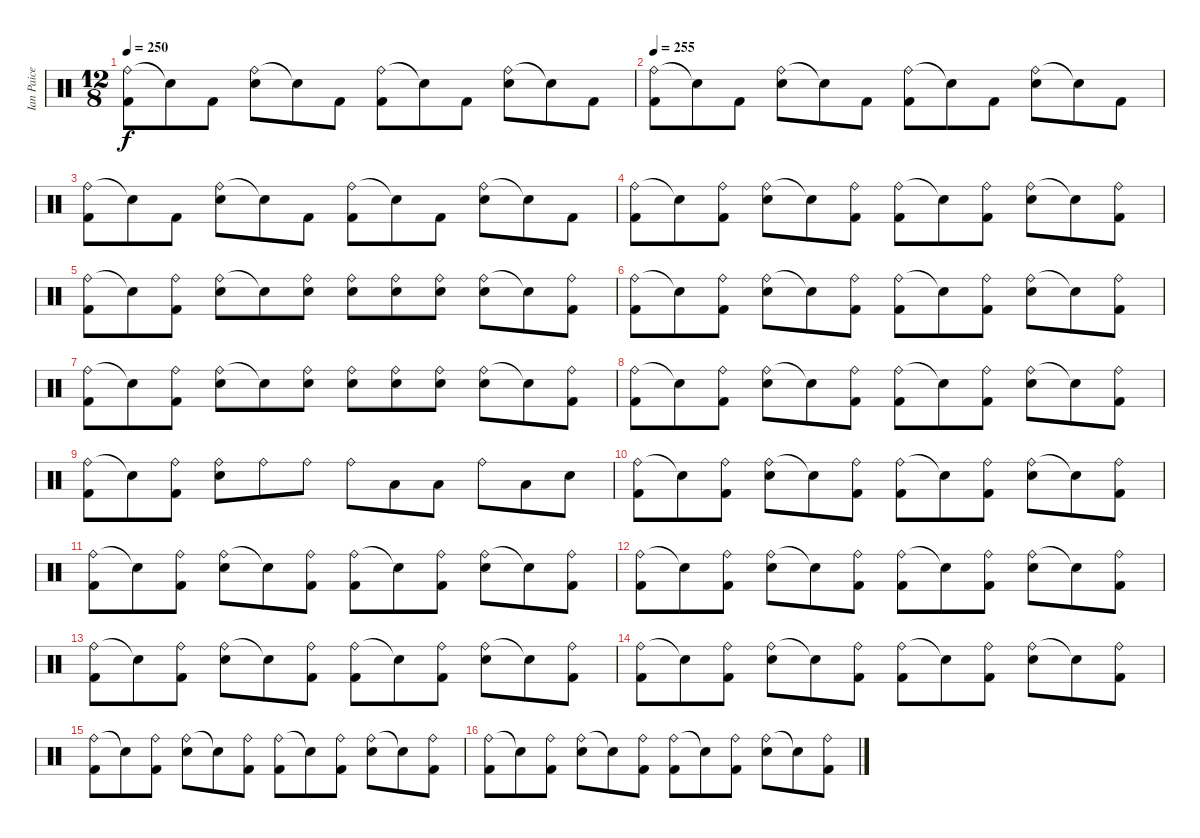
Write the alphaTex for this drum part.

\track ("Ian Paice" "Ian Paice") {instrument percussion}
\staff {score}
\articulation defaults
\ts (12 8)
\tempo 250
\clef neutral
\ks c
("Ride (bell)" "Kick (hit) 2").8{dy f} "Snare (hit)"{t}.8 "Kick (hit) 2".8 ("Ride (bell)" "Electric Snare (hit)").8 "Snare (hit)"{t}.8 "Kick (hit) 2".8 ("Ride (bell)" "Kick (hit) 2").8 "Snare (hit)"{t}.8 "Kick (hit) 2".8 ("Ride (bell)" "Electric Snare (hit)").8 "Snare (hit)"{t}.8 "Kick (hit) 2".8 |
\tempo 255
("Ride (bell)" "Kick (hit) 2").8 "Snare (hit)"{t}.8 "Kick (hit) 2".8 ("Ride (bell)" "Electric Snare (hit)").8 "Snare (hit)"{t}.8 "Kick (hit) 2".8 ("Ride (bell)" "Kick (hit) 2").8 "Snare (hit)"{t}.8 "Kick (hit) 2".8 ("Ride (bell)" "Electric Snare (hit)").8 "Snare (hit)"{t}.8 "Kick (hit) 2".8 |
("Ride (bell)" "Kick (hit) 2").8 "Snare (hit)"{t}.8 "Kick (hit) 2".8 ("Ride (bell)" "Electric Snare (hit)").8 "Snare (hit)"{t}.8 "Kick (hit) 2".8 ("Ride (bell)" "Kick (hit) 2").8 "Snare (hit)"{t}.8 "Kick (hit) 2".8 ("Ride (bell)" "Electric Snare (hit)").8 "Snare (hit)"{t}.8 "Kick (hit) 2".8 |
("Ride (bell)" "Kick (hit) 2").8 "Snare (hit)"{t}.8 ("Ride (bell)" "Kick (hit) 2").8 ("Ride (bell)" "Electric Snare (hit)").8 "Snare (hit)"{t}.8 ("Ride (bell)" "Kick (hit) 2").8 ("Ride (bell)" "Kick (hit) 2").8 "Snare (hit)"{t}.8 ("Ride (bell)" "Kick (hit) 2").8 ("Ride (bell)" "Electric Snare (hit)").8 "Snare (hit)"{t}.8 ("Ride (bell)" "Kick (hit) 2").8 |
("Ride (bell)" "Kick (hit) 2").8 "Snare (hit)"{t}.8 ("Ride (bell)" "Kick (hit) 2").8 ("Ride (bell)" "Electric Snare (hit)").8 "Snare (hit)"{t}.8 ("Ride (bell)" "Electric Snare (hit)").8 ("Ride (bell)" "Electric Snare (hit)").8 ("Ride (bell)" "Electric Snare (hit)").8 ("Ride (bell)" "Electric Snare (hit)").8 ("Ride (bell)" "Electric Snare (hit)").8 "Snare (hit)"{t}.8 ("Ride (bell)" "Kick (hit) 2").8 |
("Ride (bell)" "Kick (hit) 2").8 "Snare (hit)"{t}.8 ("Ride (bell)" "Kick (hit) 2").8 ("Ride (bell)" "Electric Snare (hit)").8 "Snare (hit)"{t}.8 ("Ride (bell)" "Kick (hit) 2").8 ("Ride (bell)" "Kick (hit) 2").8 "Snare (hit)"{t}.8 ("Ride (bell)" "Kick (hit) 2").8 ("Ride (bell)" "Electric Snare (hit)").8 "Snare (hit)"{t}.8 ("Ride (bell)" "Kick (hit) 2").8 |
("Ride (bell)" "Kick (hit) 2").8 "Snare (hit)"{t}.8 ("Ride (bell)" "Kick (hit) 2").8 ("Ride (bell)" "Electric Snare (hit)").8 "Snare (hit)"{t}.8 ("Ride (bell)" "Electric Snare (hit)").8 ("Ride (bell)" "Electric Snare (hit)").8 ("Ride (bell)" "Electric Snare (hit)").8 ("Ride (bell)" "Electric Snare (hit)").8 ("Ride (bell)" "Electric Snare (hit)").8 "Snare (hit)"{t}.8 ("Ride (bell)" "Kick (hit) 2").8 |
("Ride (bell)" "Kick (hit) 2").8 "Snare (hit)"{t}.8 ("Ride (bell)" "Kick (hit) 2").8 ("Ride (bell)" "Electric Snare (hit)").8 "Snare (hit)"{t}.8 ("Ride (bell)" "Kick (hit) 2").8 ("Ride (bell)" "Kick (hit) 2").8 "Snare (hit)"{t}.8 ("Ride (bell)" "Kick (hit) 2").8 ("Ride (bell)" "Electric Snare (hit)").8 "Snare (hit)"{t}.8 ("Ride (bell)" "Kick (hit) 2").8 |
("Ride (bell)" "Kick (hit) 2").8 "Snare (hit)"{t}.8 ("Ride (bell)" "Kick (hit) 2").8 ("Ride (bell)" "Electric Snare (hit)").8 "Ride (bell)".8 "Ride (bell)".8 "Ride (bell)".8 "Low Tom (hit)".8 "Low Tom (hit)".8 "Ride (bell)".8 "Low Tom (hit)".8 "Electric Snare (hit)".8 |
("Ride (bell)" "Kick (hit) 2").8 "Snare (hit)"{t}.8 ("Ride (bell)" "Kick (hit) 2").8 ("Ride (bell)" "Electric Snare (hit)").8 "Snare (hit)"{t}.8 ("Ride (bell)" "Kick (hit) 2").8 ("Ride (bell)" "Kick (hit) 2").8 "Snare (hit)"{t}.8 ("Ride (bell)" "Kick (hit) 2").8 ("Ride (bell)" "Electric Snare (hit)").8 "Snare (hit)"{t}.8 ("Ride (bell)" "Kick (hit) 2").8 |
("Ride (bell)" "Kick (hit) 2").8 "Snare (hit)"{t}.8 ("Ride (bell)" "Kick (hit) 2").8 ("Ride (bell)" "Electric Snare (hit)").8 "Snare (hit)"{t}.8 ("Ride (bell)" "Kick (hit) 2").8 ("Ride (bell)" "Kick (hit) 2").8 "Snare (hit)"{t}.8 ("Ride (bell)" "Kick (hit) 2").8 ("Ride (bell)" "Electric Snare (hit)").8 "Snare (hit)"{t}.8 ("Ride (bell)" "Kick (hit) 2").8 |
("Ride (bell)" "Kick (hit) 2").8 "Snare (hit)"{t}.8 ("Ride (bell)" "Kick (hit) 2").8 ("Ride (bell)" "Electric Snare (hit)").8 "Snare (hit)"{t}.8 ("Ride (bell)" "Kick (hit) 2").8 ("Ride (bell)" "Kick (hit) 2").8 "Snare (hit)"{t}.8 ("Ride (bell)" "Kick (hit) 2").8 ("Ride (bell)" "Electric Snare (hit)").8 "Snare (hit)"{t}.8 ("Ride (bell)" "Kick (hit) 2").8 |
("Ride (bell)" "Kick (hit) 2").8 "Snare (hit)"{t}.8 ("Ride (bell)" "Kick (hit) 2").8 ("Ride (bell)" "Electric Snare (hit)").8 "Snare (hit)"{t}.8 ("Ride (bell)" "Kick (hit) 2").8 ("Ride (bell)" "Kick (hit) 2").8 "Snare (hit)"{t}.8 ("Ride (bell)" "Kick (hit) 2").8 ("Ride (bell)" "Electric Snare (hit)").8 "Snare (hit)"{t}.8 ("Ride (bell)" "Kick (hit) 2").8 |
("Ride (bell)" "Kick (hit) 2").8 "Snare (hit)"{t}.8 ("Ride (bell)" "Kick (hit) 2").8 ("Ride (bell)" "Electric Snare (hit)").8 "Snare (hit)"{t}.8 ("Ride (bell)" "Kick (hit) 2").8 ("Ride (bell)" "Kick (hit) 2").8 "Snare (hit)"{t}.8 ("Ride (bell)" "Kick (hit) 2").8 ("Ride (bell)" "Electric Snare (hit)").8 "Snare (hit)"{t}.8 ("Ride (bell)" "Kick (hit) 2").8 |
("Ride (bell)" "Kick (hit) 2").8 "Snare (hit)"{t}.8 ("Ride (bell)" "Kick (hit) 2").8 ("Ride (bell)" "Electric Snare (hit)").8 "Snare (hit)"{t}.8 ("Ride (bell)" "Kick (hit) 2").8 ("Ride (bell)" "Kick (hit) 2").8 "Snare (hit)"{t}.8 ("Ride (bell)" "Kick (hit) 2").8 ("Ride (bell)" "Electric Snare (hit)").8 "Snare (hit)"{t}.8 ("Ride (bell)" "Kick (hit) 2").8 |
("Ride (bell)" "Kick (hit) 2").8 "Snare (hit)"{t}.8 ("Ride (bell)" "Kick (hit) 2").8 ("Ride (bell)" "Electric Snare (hit)").8 "Snare (hit)"{t}.8 ("Ride (bell)" "Kick (hit) 2").8 ("Ride (bell)" "Kick (hit) 2").8 "Snare (hit)"{t}.8 ("Ride (bell)" "Kick (hit) 2").8 ("Ride (bell)" "Electric Snare (hit)").8 "Snare (hit)"{t}.8 ("Ride (bell)" "Kick (hit) 2").8
